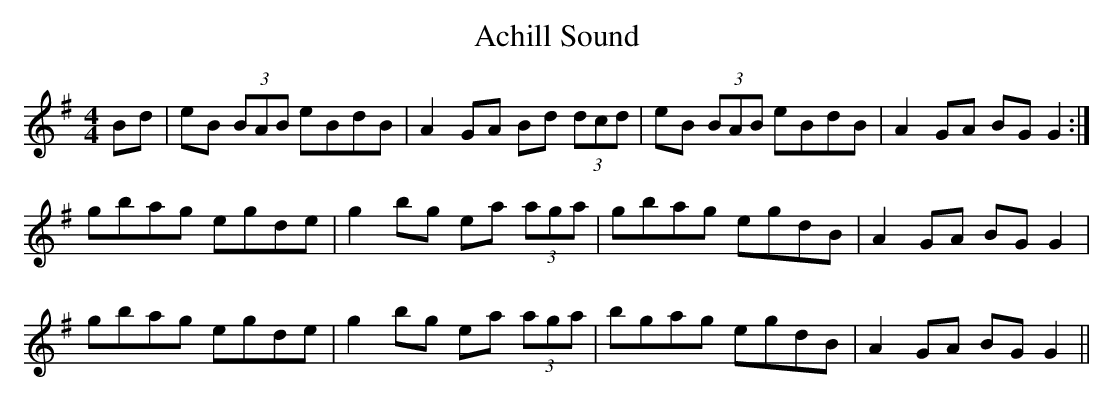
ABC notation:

X:1
T: Achill Sound
L: 1/8
M: 4/4
K: G
Bd|eB (3BAB eBdB|A2 GA Bd (3dcd|eB (3BAB eBdB|\
A2 GA BG G2:|
gbag egde|g2 bg ea (3aga|gbag egdB|\
A2 GA BG G2|
gbag egde|g2 bg ea (3aga|bgag egdB|\
A2 GA BG G2||
